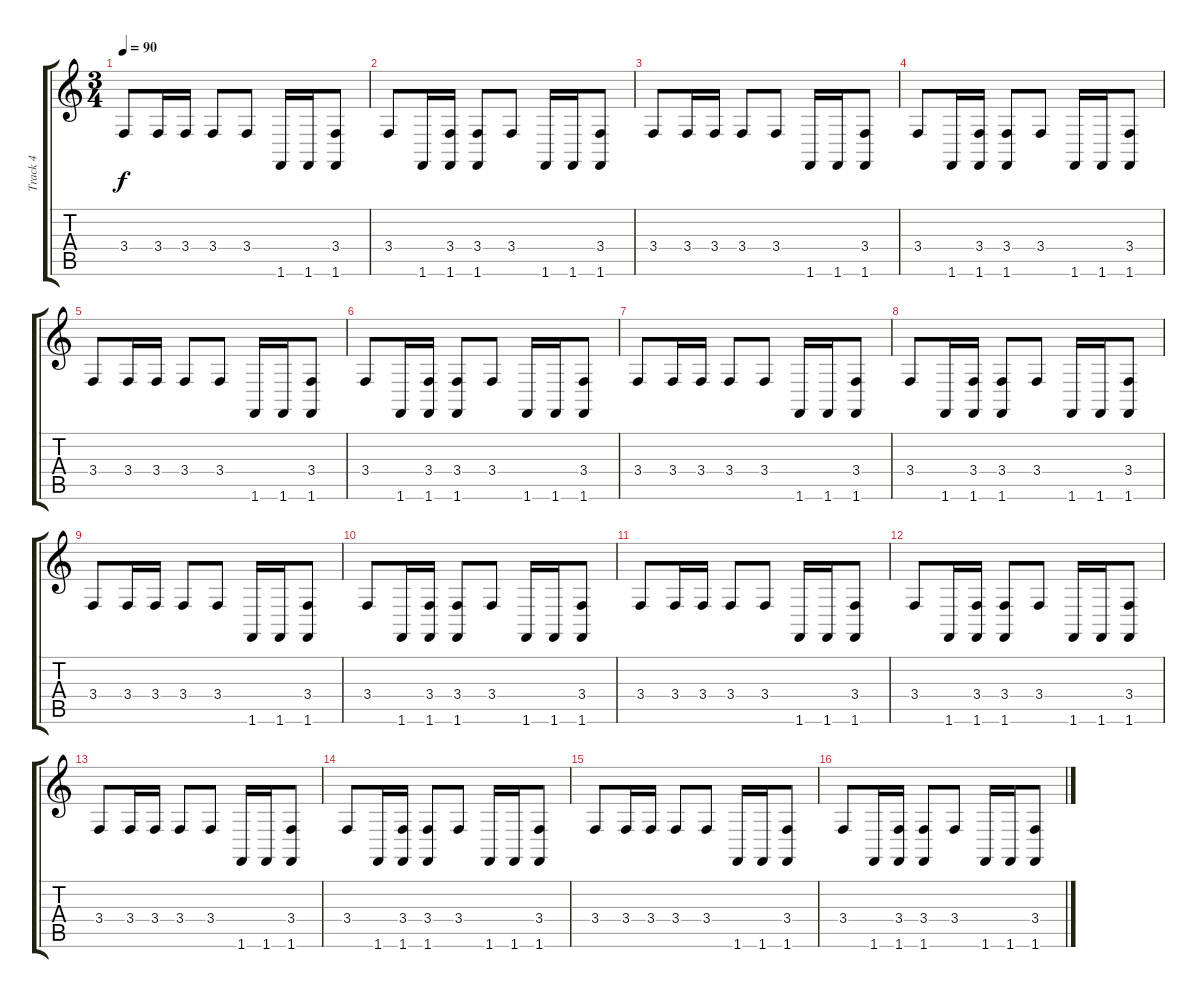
\track ("Track 4" "Track 4") {instrument melodictom}
\staff {score tabs}
\tuning (E4 B3 G3 D3 A2 E2) {hide}
\ts (3 4)
\tempo 90
\clef g2
\ks c
3.4.8{dy f} 3.4.16 3.4.16 3.4.8 3.4.8 1.6.16 1.6.16 (3.4 1.6).8 |
3.4.8 1.6.16 (3.4 1.6).16 (3.4 1.6).8 3.4.8 1.6.16 1.6.16 (3.4 1.6).8 |
3.4.8 3.4.16 3.4.16 3.4.8 3.4.8 1.6.16 1.6.16 (3.4 1.6).8 |
3.4.8 1.6.16 (3.4 1.6).16 (3.4 1.6).8 3.4.8 1.6.16 1.6.16 (3.4 1.6).8 |
3.4.8 3.4.16 3.4.16 3.4.8 3.4.8 1.6.16 1.6.16 (3.4 1.6).8 |
3.4.8 1.6.16 (3.4 1.6).16 (3.4 1.6).8 3.4.8 1.6.16 1.6.16 (3.4 1.6).8 |
3.4.8 3.4.16 3.4.16 3.4.8 3.4.8 1.6.16 1.6.16 (3.4 1.6).8 |
3.4.8 1.6.16 (3.4 1.6).16 (3.4 1.6).8 3.4.8 1.6.16 1.6.16 (3.4 1.6).8 |
3.4.8 3.4.16 3.4.16 3.4.8 3.4.8 1.6.16 1.6.16 (3.4 1.6).8 |
3.4.8 1.6.16 (3.4 1.6).16 (3.4 1.6).8 3.4.8 1.6.16 1.6.16 (3.4 1.6).8 |
3.4.8 3.4.16 3.4.16 3.4.8 3.4.8 1.6.16 1.6.16 (3.4 1.6).8 |
3.4.8 1.6.16 (3.4 1.6).16 (3.4 1.6).8 3.4.8 1.6.16 1.6.16 (3.4 1.6).8 |
3.4.8 3.4.16 3.4.16 3.4.8 3.4.8 1.6.16 1.6.16 (3.4 1.6).8 |
3.4.8 1.6.16 (3.4 1.6).16 (3.4 1.6).8 3.4.8 1.6.16 1.6.16 (3.4 1.6).8 |
3.4.8 3.4.16 3.4.16 3.4.8 3.4.8 1.6.16 1.6.16 (3.4 1.6).8 |
3.4.8 1.6.16 (3.4 1.6).16 (3.4 1.6).8 3.4.8 1.6.16 1.6.16 (3.4 1.6).8
